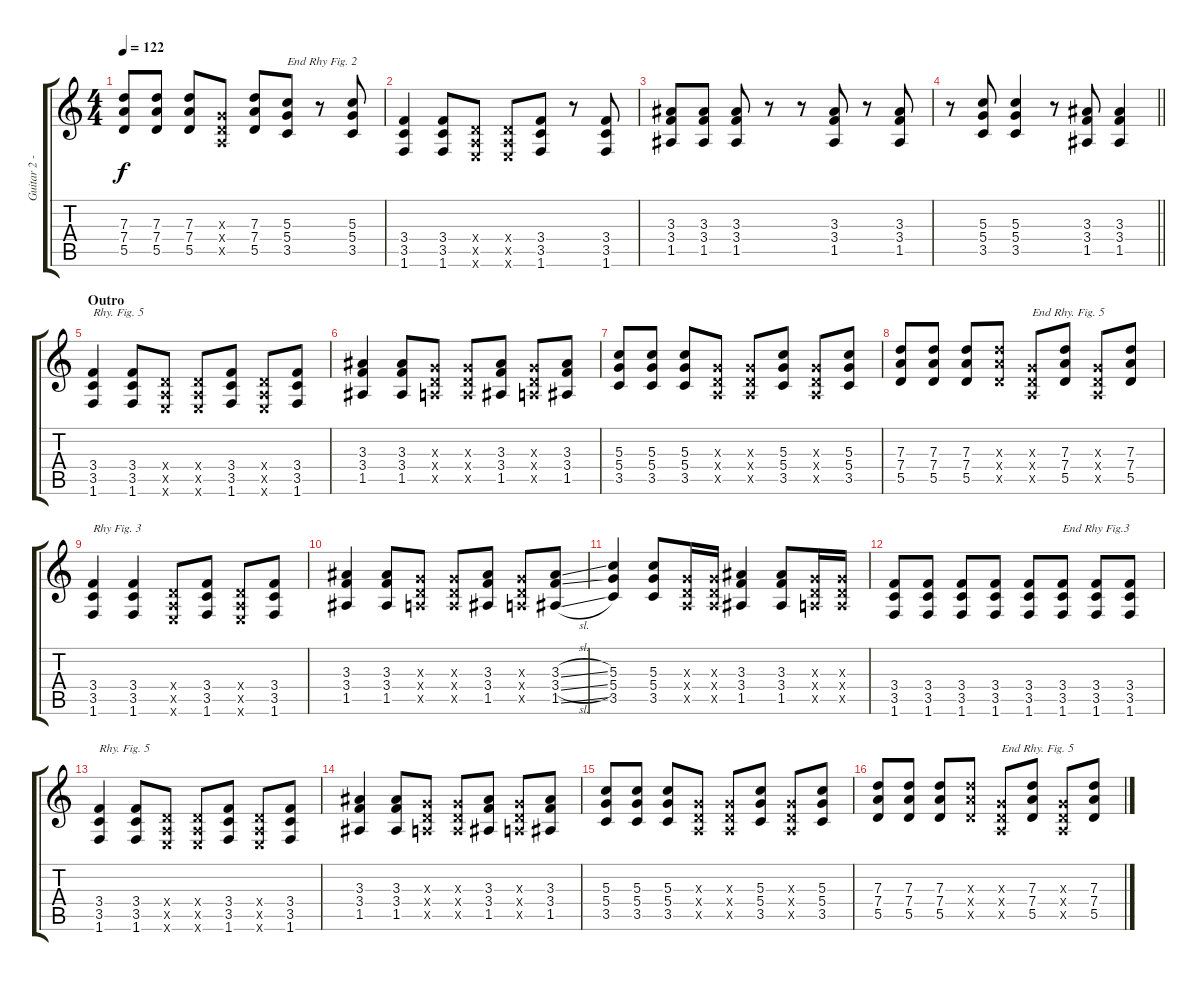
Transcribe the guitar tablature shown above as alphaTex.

\track ("Guitar 2 - Main Rhythm" "Guitar 2 -") {instrument overdrivenguitar}
\staff {score tabs}
\tuning (E4 B3 G3 D3 A2 E2) {hide}
\ts (4 4)
\tempo 122
\clef g2
\ks c
(7.3{t} 7.4{t} 5.5{t}).8{dy f} (7.3 7.4 5.5).8 (7.3 7.4 5.5).8 (0.3{x} 0.4{x} 0.5{x}).8 (7.3 7.4 5.5).8 (5.3 5.4 3.5).8{txt "End Rhy Fig. 2"} r.8 (5.3 5.4 3.5).8 |
(3.4 3.5 1.6).4 (3.4 3.5 1.6).8 (0.4{x} 0.5{x} 0.6{x}).8 (0.4{x} 0.5{x} 0.6{x}).8 (3.4 3.5 1.6).8 r.8 (3.4 3.5 1.6).8 |
(3.3 3.4 1.5).8 (3.3 3.4 1.5).8 (3.3 3.4 1.5).8 r.8 r.8 (3.3 3.4 1.5).8 r.8 (3.3 3.4 1.5).8 |
\barLineRight lightlight
r.8 (5.3 5.4 3.5).8 (5.3 5.4 3.5).4 r.8 (3.3 3.4 1.5).8 (3.3 3.4 1.5).4 |
\section ("" "Outro")
(3.4 3.5 1.6).4{txt "Rhy. Fig. 5"} (3.4 3.5 1.6).8 (0.4{x} 0.5{x} 0.6{x}).8 (0.4{x} 0.5{x} 0.6{x}).8 (3.4 3.5 1.6).8 (0.4{x} 0.5{x} 0.6{x}).8 (3.4 3.5 1.6).8 |
(3.3 3.4 1.5).4 (3.3 3.4 1.5).8 (0.3{x} 0.4{x} 0.5{x}).8 (0.3{x} 0.4{x} 0.5{x}).8 (3.3 3.4 1.5).8 (0.3{x} 0.4{x} 0.5{x}).8 (3.3 3.4 1.5).8 |
(5.3 5.4 3.5).8 (5.3 5.4 3.5).8 (5.3 5.4 3.5).8 (0.3{x} 0.4{x} 0.5{x}).8 (0.3{x} 0.4{x} 0.5{x}).8 (5.3 5.4 3.5).8 (0.3{x} 0.4{x} 0.5{x}).8 (5.3 5.4 3.5).8 |
(7.3 7.4 5.5).8 (7.3 7.4 5.5).8 (7.3 7.4 5.5).8 (7.3{x} 7.4{x} 5.5{x}).8 (0.3{x} 0.4{x} 0.5{x}).8{txt "End Rhy. Fig. 5"} (7.3 7.4 5.5).8 (0.3{x} 0.4{x} 0.5{x}).8 (7.3 7.4 5.5).8 |
(3.4 3.5 1.6).4{txt "Rhy Fig. 3"} (3.4 3.5 1.6).4 (0.4{x} 0.5{x} 0.6{x}).8 (3.4 3.5 1.6).8 (0.4{x} 0.5{x} 0.6{x}).8 (3.4 3.5 1.6).8 |
(3.3 3.4 1.5).4 (3.3 3.4 1.5).8 (0.3{x} 0.4{x} 0.5{x}).8 (0.3{x} 0.4{x} 0.5{x}).8 (3.3 3.4 1.5).8 (0.3{x} 0.4{x} 0.5{x}).8 (3.3{sl} 3.4{sl} 1.5{sl}).8 |
(5.3 5.4 3.5).4 (5.3 5.4 3.5).8 (0.3{x} 0.4{x} 0.5{x}).16 (0.3{x} 0.4{x} 0.5{x}).16 (3.3 3.4 1.5).4 (3.3 3.4 1.5).8 (0.3{x} 0.4{x} 0.5{x}).16 (0.3{x} 0.4{x} 0.5{x}).16 |
(3.4 3.5 1.6).8 (3.4 3.5 1.6).8 (3.4 3.5 1.6).8 (3.4 3.5 1.6).8 (3.4 3.5 1.6).8 (3.4 3.5 1.6).8{txt "End Rhy Fig.3"} (3.4 3.5 1.6).8 (3.4 3.5 1.6).8 |
(3.4 3.5 1.6).4{txt "Rhy. Fig. 5"} (3.4 3.5 1.6).8 (0.4{x} 0.5{x} 0.6{x}).8 (0.4{x} 0.5{x} 0.6{x}).8 (3.4 3.5 1.6).8 (0.4{x} 0.5{x} 0.6{x}).8 (3.4 3.5 1.6).8 |
(3.3 3.4 1.5).4 (3.3 3.4 1.5).8 (0.3{x} 0.4{x} 0.5{x}).8 (0.3{x} 0.4{x} 0.5{x}).8 (3.3 3.4 1.5).8 (0.3{x} 0.4{x} 0.5{x}).8 (3.3 3.4 1.5).8 |
(5.3 5.4 3.5).8 (5.3 5.4 3.5).8 (5.3 5.4 3.5).8 (0.3{x} 0.4{x} 0.5{x}).8 (0.3{x} 0.4{x} 0.5{x}).8 (5.3 5.4 3.5).8 (0.3{x} 0.4{x} 0.5{x}).8 (5.3 5.4 3.5).8 |
(7.3 7.4 5.5).8 (7.3 7.4 5.5).8 (7.3 7.4 5.5).8 (7.3{x} 7.4{x} 5.5{x}).8 (0.3{x} 0.4{x} 0.5{x}).8{txt "End Rhy. Fig. 5"} (7.3 7.4 5.5).8 (0.3{x} 0.4{x} 0.5{x}).8 (7.3 7.4 5.5).8
